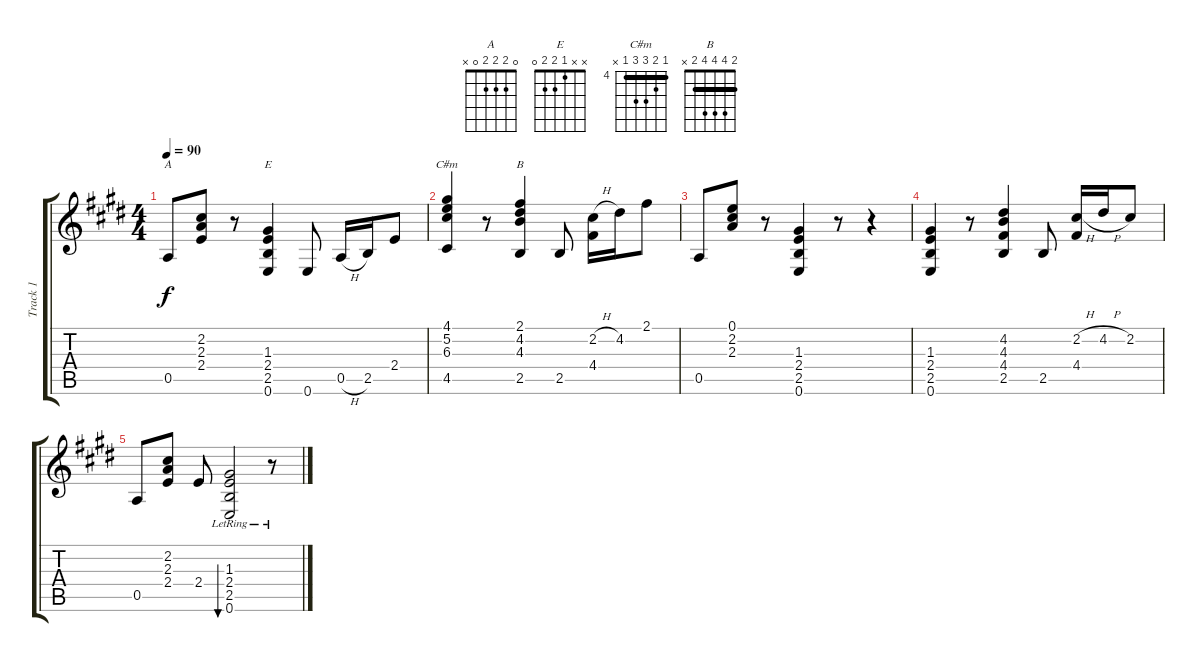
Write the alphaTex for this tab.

\track ("Track 1" "Track 1") {instrument electricguitarclean}
\staff {score tabs}
\tuning (E4 B3 G3 D3 A2 E2) {hide}
\chord ("A" 0 2 2 2 0 x)
\chord ("E" x x 1 2 2 0)
\chord ("C#m" 4 5 6 6 4 x) {firstfret 4 barre 4}
\chord ("B" 2 4 4 4 2 x) {barre 2}
\ts (4 4)
\tempo 90
\clef g2
\ks e
0.5.8{ch "A" dy f} (2.2 2.3 2.4).8 r.8 (1.3 2.4 2.5 0.6).4{ch "E"} 0.6.8 0.5{h}.16 2.5.16 2.4.8 |
(4.1 5.2 6.3 4.5).4{ch "C#m"} r.8 (2.1 4.2 4.3 2.5).4{ch "B"} 2.5.8 (2.2{h} 4.4).16 4.2.16 2.1.8 |
0.5.8 (0.1 2.2 2.3).8 r.8 (1.3 2.4 2.5 0.6).4 r.8 r.4 |
(1.3 2.4 2.5 0.6).4 r.8 (4.2 4.3 4.4 2.5).4 2.5.8 (2.2{h} 4.4).16 4.2{h}.16 2.2.8 |
0.5.8 (2.2 2.3 2.4).8 2.4.8 (1.3 2.4 2.5{lr} 0.6).2{bu 480} r.8
